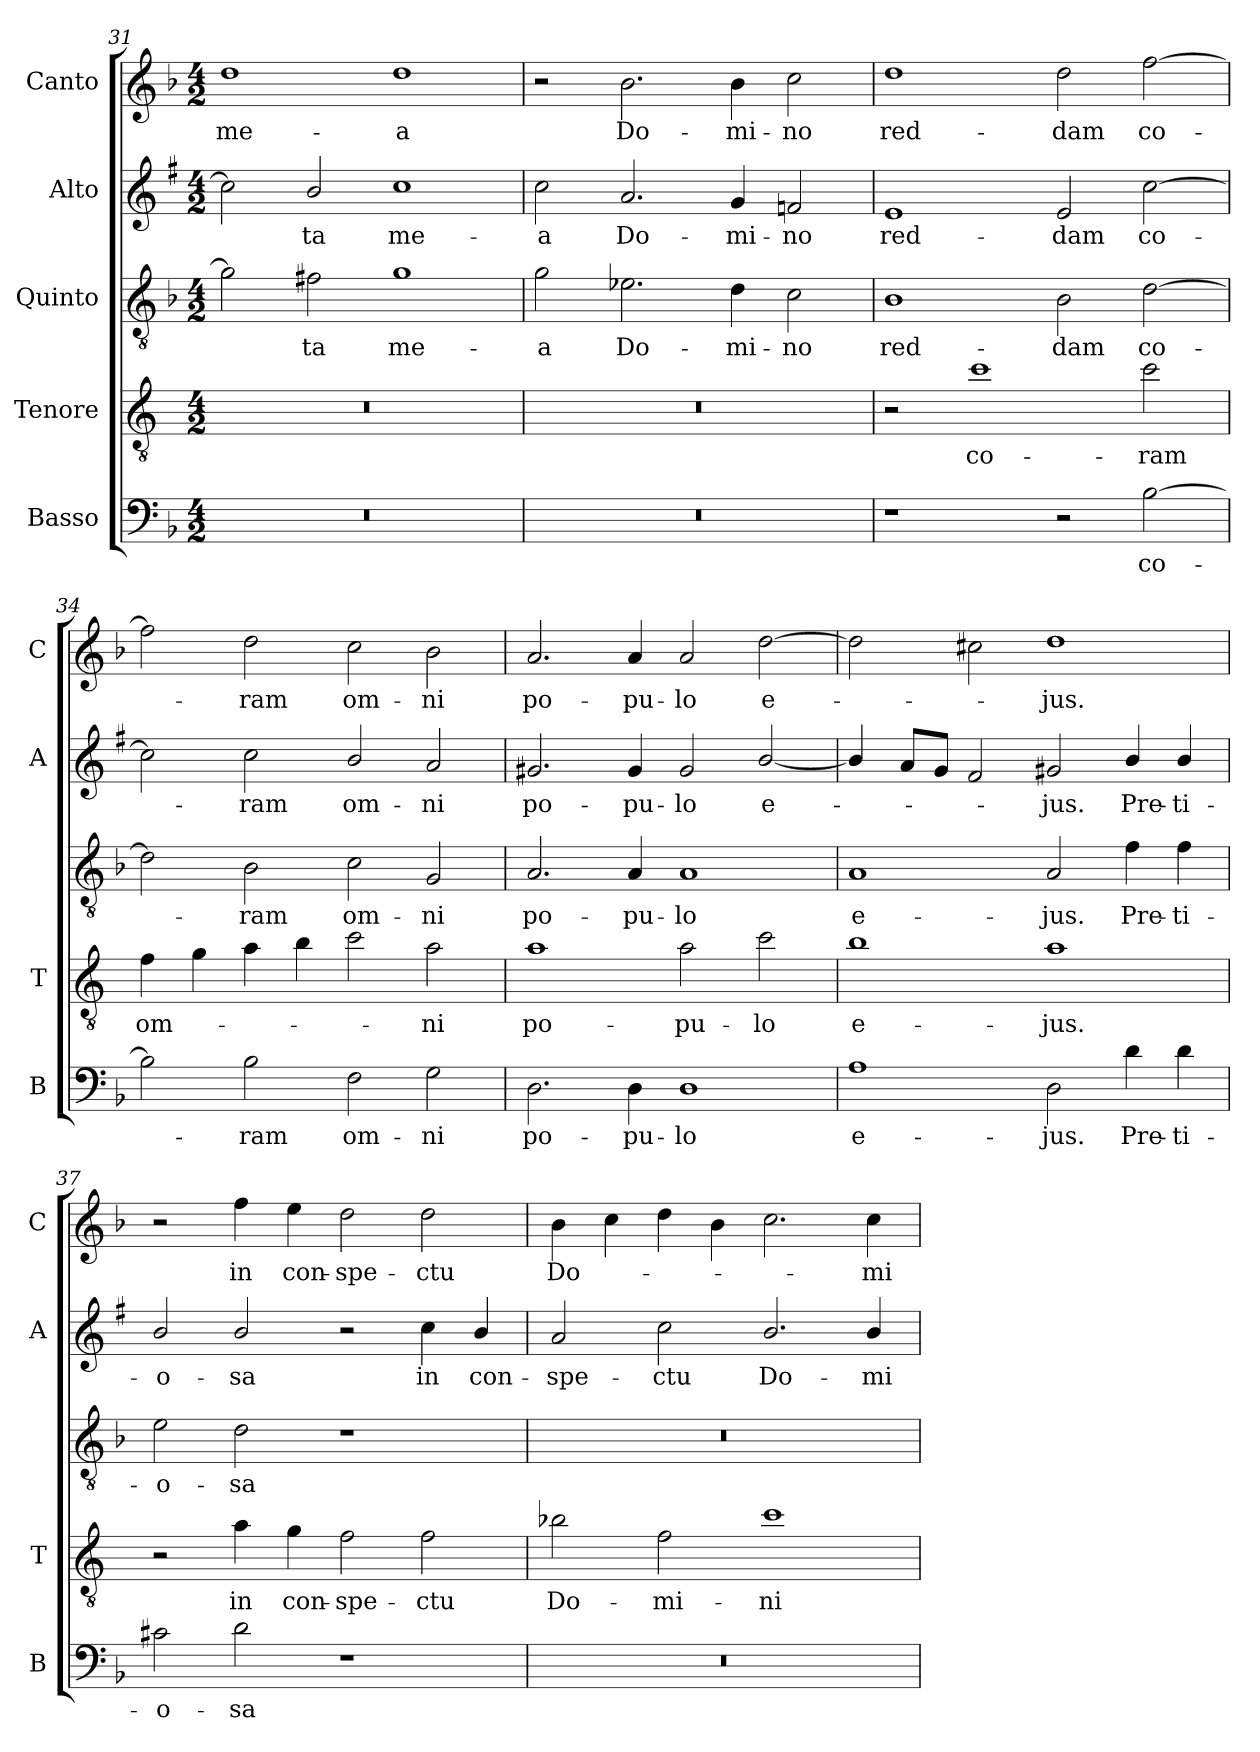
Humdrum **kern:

**kern	**text	**kern	**text	**kern	**text	**kern	**text	**kern	**text
*part5	*part5	*part4	*part4	*part3	*part3	*part2	*part2	*part1	*part1
*staff5	*staff5	*staff4	*staff4	*staff3	*staff3	*staff2	*staff2	*staff1	*staff1
*I"Basso	*	*I"Tenore	*	*I"Quinto	*	*I"Alto	*	*I"Canto	*
*I'B	*	*I'T	*	*	*	*I'A	*	*I'C	*
*clefF4	*	*clefGv2	*	*clefGv2	*	*clefG2	*	*clefG2	*
*	*	*ITrd4c7	*	*	*	*ITrd1c2	*	*	*
*k[b-]	*	*k[b-]	*	*k[b-]	*	*k[b-]	*	*k[b-]	*
*F:	*	*F:	*	*F:	*	*F:	*	*F:	*
*M4/2	*	*M4/2	*	*M4/2	*	*M4/2	*	*M4/2	*
=31	=31	=31	=31	=31	=31	=31	=31	=31	=31
!	!	!	!	!	!	!	!	!	!LO:LY:b
0r	.	0r	.	2g\]	.	2b-\]	.	1dd	me-
!	!	!	!	!	!LO:LY:b	!	!LO:LY:b	!	!
.	.	.	.	2f#X\	-ta	2a/	-ta	.	.
!	!	!	!	!	!LO:LY:b	!	!LO:LY:b	!	!LO:LY:b
.	.	.	.	1g	me-	1b-	me-	1dd	-a
=32	=32	=32	=32	=32	=32	=32	=32	=32	=32
!	!	!	!	!	!LO:LY:b	!	!LO:LY:b	!	!
0r	.	0r	.	2g\	-a	2b-\	-a	2r	.
!	!	!	!	!	!LO:LY:b	!	!LO:LY:b	!	!LO:LY:b
.	.	.	.	2.e-X\	Do-	2.g/	Do-	2.b-\	Do-
!	!	!	!	!	!LO:LY:b	!	!LO:LY:b	!	!LO:LY:b
.	.	.	.	4d\	-mi-	4f/	-mi-	4b-\	-mi-
!	!	!	!	!	!LO:LY:b	!	!LO:LY:b	!	!LO:LY:b
.	.	.	.	2c\	-no	2e-X/	-no	2cc\	-no
=33	=33	=33	=33	=33	=33	=33	=33	=33	=33
!	!	!	!	!	!LO:LY:b	!	!LO:LY:b	!	!LO:LY:b
1r	.	2r	.	1B-	red-	1d	red-	1dd	red-
!	!	!	!LO:LY:b	!	!	!	!	!	!
.	.	1f	co-	.	.	.	.	.	.
!	!	!	!	!	!LO:LY:b	!	!LO:LY:b	!	!LO:LY:b
2r	.	.	.	2B-\	-dam	2d/	-dam	2dd\	-dam
!	!LO:LY:b	!	!LO:LY:b	!	!LO:LY:b	!	!LO:LY:b	!	!LO:LY:b
[2B-\	co-	2f\	-ram	[2d\	co-	[2b-\	co-	[2ff\	co-
=34	=34	=34	=34	=34	=34	=34	=34	=34	=34
!	!	!	!LO:LY:b	!	!	!	!	!	!
2B-\]	.	4B-\	om-	2d\]	.	2b-\]	.	2ff\]	.
.	.	4c\	.	.	.	.	.	.	.
!	!LO:LY:b	!	!	!	!LO:LY:b	!	!LO:LY:b	!	!LO:LY:b
2B-\	-ram	4d\	.	2B-\	-ram	2b-\	-ram	2dd\	-ram
.	.	4e\	.	.	.	.	.	.	.
!	!LO:LY:b	!	!	!	!LO:LY:b	!	!LO:LY:b	!	!LO:LY:b
2F\	om-	2f\	.	2c\	om-	2a/	om-	2cc\	om-
!	!LO:LY:b	!	!LO:LY:b	!	!LO:LY:b	!	!LO:LY:b	!	!LO:LY:b
2G\	-ni	2d\	-ni	2G/	-ni	2g/	-ni	2b-\	-ni
!!LO:LB:g=z
=35	=35	=35	=35	=35	=35	=35	=35	=35	=35
!	!LO:LY:b	!	!LO:LY:b	!	!LO:LY:b	!	!LO:LY:b	!	!LO:LY:b
2.D\	po-	1d	po-	2.A/	po-	2.f#X/	po-	2.a/	po-
!	!LO:LY:b	!	!	!	!LO:LY:b	!	!LO:LY:b	!	!LO:LY:b
4D\	-pu-	.	.	4A/	-pu-	4f#/	-pu-	4a/	-pu-
!	!LO:LY:b	!	!LO:LY:b	!	!LO:LY:b	!	!LO:LY:b	!	!LO:LY:b
1D	-lo	2d\	-pu-	1A	-lo	2f#/	-lo	2a/	-lo
!	!	!	!LO:LY:b	!	!	!	!LO:LY:b	!	!LO:LY:b
.	.	2f\	-lo	.	.	[2a/	e-	[2dd\	e-
=36	=36	=36	=36	=36	=36	=36	=36	=36	=36
!	!LO:LY:b	!	!LO:LY:b	!	!LO:LY:b	!	!	!	!
1A	e-	1e	e-	1A	e-	4a/]	.	2dd\]	.
.	.	.	.	.	.	8g/L	.	.	.
.	.	.	.	.	.	8f/J	.	.	.
.	.	.	.	.	.	2e/	.	2cc#X\	.
!	!LO:LY:b	!	!LO:LY:b	!	!LO:LY:b	!	!LO:LY:b	!	!LO:LY:b
2D\	-jus.	1d	-jus.	2A/	-jus.	2f#X/	-jus.	1dd	-jus.
!	!LO:LY:b	!	!	!	!LO:LY:b	!	!LO:LY:b	!	!
4d\	Pre-	.	.	4f\	Pre-	4a/	Pre-	.	.
!	!LO:LY:b	!	!	!	!LO:LY:b	!	!LO:LY:b	!	!
4d\	-ti-	.	.	4f\	-ti-	4a/	-ti-	.	.
=37	=37	=37	=37	=37	=37	=37	=37	=37	=37
!	!LO:LY:b	!	!	!	!LO:LY:b	!	!LO:LY:b	!	!
2c#X\	-o-	2r	.	2e\	-o-	2a/	-o-	2r	.
!	!LO:LY:b	!	!LO:LY:b	!	!LO:LY:b	!	!LO:LY:b	!	!LO:LY:b
2d\	-sa	4d\	in	2d\	-sa	2a/	-sa	4ff\	in
!	!	!	!LO:LY:b	!	!	!	!	!	!LO:LY:b
.	.	4c\	con-	.	.	.	.	4ee\	con-
!	!	!	!LO:LY:b	!	!	!	!	!	!LO:LY:b
1r	.	2B-\	-spe-	1r	.	2r	.	2dd\	-spe-
!	!	!	!LO:LY:b	!	!	!	!LO:LY:b	!	!LO:LY:b
.	.	2B-\	-ctu	.	.	4b-\	in	2dd\	-ctu
!	!	!	!	!	!	!	!LO:LY:b	!	!
.	.	.	.	.	.	4a/	con-	.	.
=38	=38	=38	=38	=38	=38	=38	=38	=38	=38
!	!	!	!LO:LY:b	!	!	!	!LO:LY:b	!	!LO:LY:b
0r	.	2e-X\	Do-	0r	.	2g/	-spe-	4b-\	Do-
.	.	.	.	.	.	.	.	4cc\	.
!	!	!	!LO:LY:b	!	!	!	!LO:LY:b	!	!
.	.	2B-\	-mi-	.	.	2b-\	-ctu	4dd\	.
.	.	.	.	.	.	.	.	4b-\	.
!	!	!	!LO:LY:b	!	!	!	!LO:LY:b	!	!
.	.	1f	-ni	.	.	2.a/	Do-	2.cc\	.
!	!	!	!	!	!	!	!LO:LY:b	!	!LO:LY:b
.	.	.	.	.	.	4a/	-mi-	4cc\	-mi-
=	=	=	=	=	=	=	=	=	=
*-	*-	*-	*-	*-	*-	*-	*-	*-	*-
